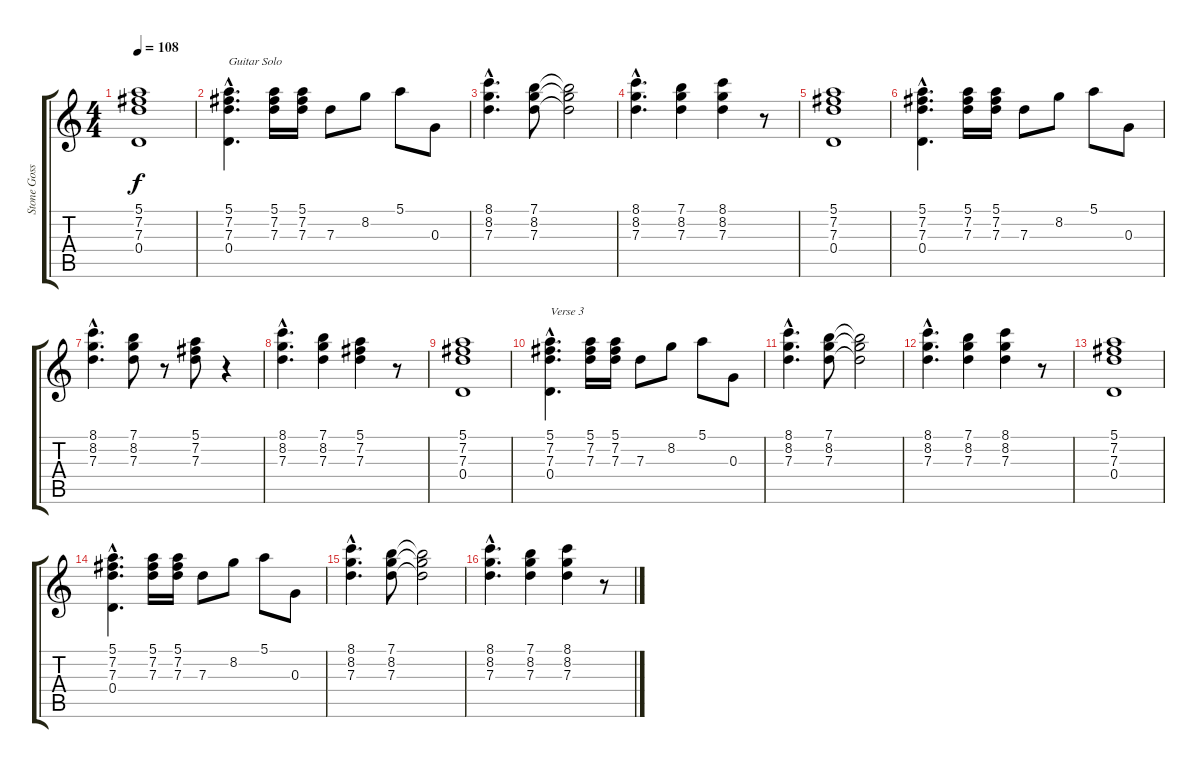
\track ("Stone Gossard" "Stone Goss") {instrument overdrivenguitar}
\staff {score tabs}
\tuning (E4 B3 G3 D3 A2 E2) {hide}
\ts (4 4)
\tempo 108
\clef g2
\ks c
(5.1{t} 7.2{t} 7.3{t} 0.4{t}).1{dy f} |
(5.1{hac} 7.2{hac} 7.3{hac} 0.4{hac}).4{d txt "Guitar Solo" instrument electricguitarclean} (5.1 7.2 7.3).16{instrument electricguitarclean} (5.1 7.2 7.3).16{instrument electricguitarclean} 7.3.8{instrument electricguitarclean} 8.2.8{instrument electricguitarclean} 5.1.8{instrument electricguitarclean} 0.3.8{instrument electricguitarclean} |
(8.1{hac} 8.2{hac} 7.3{hac}).4{d instrument electricguitarclean} (7.1 8.2 7.3).8{instrument electricguitarclean} (7.1{t} 8.2{t} 7.3{t}).2{instrument electricguitarclean} |
(8.1{hac} 8.2{hac} 7.3{hac}).4{d instrument electricguitarclean} (7.1 8.2 7.3).4{instrument electricguitarclean} (8.1 8.2 7.3).4{instrument electricguitarclean} r.8 |
(5.1 7.2 7.3 0.4).1{instrument electricguitarclean} |
(5.1{hac} 7.2{hac} 7.3{hac} 0.4{hac}).4{d instrument electricguitarclean} (5.1 7.2 7.3).16{instrument electricguitarclean} (5.1 7.2 7.3).16{instrument electricguitarclean} 7.3.8{instrument electricguitarclean} 8.2.8{instrument electricguitarclean} 5.1.8{instrument electricguitarclean} 0.3.8{instrument electricguitarclean} |
(8.1{hac} 8.2{hac} 7.3{hac}).4{d instrument electricguitarclean} (7.1 8.2 7.3).8{instrument electricguitarclean} r.8{instrument electricguitarclean} (5.1 7.2 7.3).8{instrument electricguitarclean} r.4{instrument electricguitarclean} |
(8.1{hac} 8.2{hac} 7.3{hac}).4{d instrument electricguitarclean} (7.1 8.2 7.3).4{instrument electricguitarclean} (5.1 7.2 7.3).4{instrument electricguitarclean} r.8 |
(5.1 7.2 7.3 0.4).1{instrument electricguitarclean} |
(5.1{hac} 7.2{hac} 7.3{hac} 0.4{hac}).4{d txt "Verse 3" instrument electricguitarclean} (5.1 7.2 7.3).16{instrument electricguitarclean} (5.1 7.2 7.3).16{instrument electricguitarclean} 7.3.8{instrument electricguitarclean} 8.2.8{instrument electricguitarclean} 5.1.8{instrument electricguitarclean} 0.3.8{instrument electricguitarclean} |
(8.1{hac} 8.2{hac} 7.3{hac}).4{d instrument electricguitarclean} (7.1 8.2 7.3).8{instrument electricguitarclean} (7.1{t} 8.2{t} 7.3{t}).2{instrument electricguitarclean} |
(8.1{hac} 8.2{hac} 7.3{hac}).4{d instrument electricguitarclean} (7.1 8.2 7.3).4{instrument electricguitarclean} (8.1 8.2 7.3).4{instrument electricguitarclean} r.8 |
(5.1 7.2 7.3 0.4).1{instrument electricguitarclean} |
(5.1{hac} 7.2{hac} 7.3{hac} 0.4{hac}).4{d instrument electricguitarclean} (5.1 7.2 7.3).16{instrument electricguitarclean} (5.1 7.2 7.3).16{instrument electricguitarclean} 7.3.8{instrument electricguitarclean} 8.2.8{instrument electricguitarclean} 5.1.8{instrument electricguitarclean} 0.3.8{instrument electricguitarclean} |
(8.1{hac} 8.2{hac} 7.3{hac}).4{d instrument electricguitarclean} (7.1 8.2 7.3).8{instrument electricguitarclean} (7.1{t} 8.2{t} 7.3{t}).2{instrument electricguitarclean} |
(8.1{hac} 8.2{hac} 7.3{hac}).4{d instrument electricguitarclean} (7.1 8.2 7.3).4{instrument electricguitarclean} (8.1 8.2 7.3).4{instrument electricguitarclean} r.8
